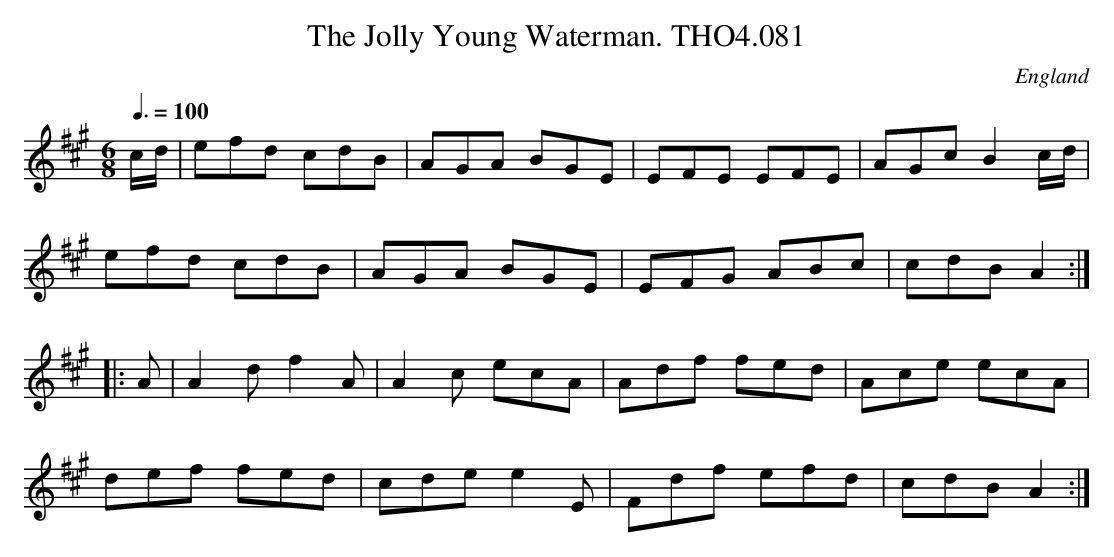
X:1
T:Jolly Young Waterman. THO4.081, The
O:England
M:6/8
L:1/8
Q:3/8=100
K:A major
c/d/|efd cdB|AGA BGE|EFE EFE|AGc B2 c/d/|
efd cdB|AGA BGE|EFG ABc|cdB A2:|
|:A|A2d f2 A|A2 c ecA|Adf fed|Ace ecA|
def fed|cde e2 E|Fdf efd|cdB A2:|
